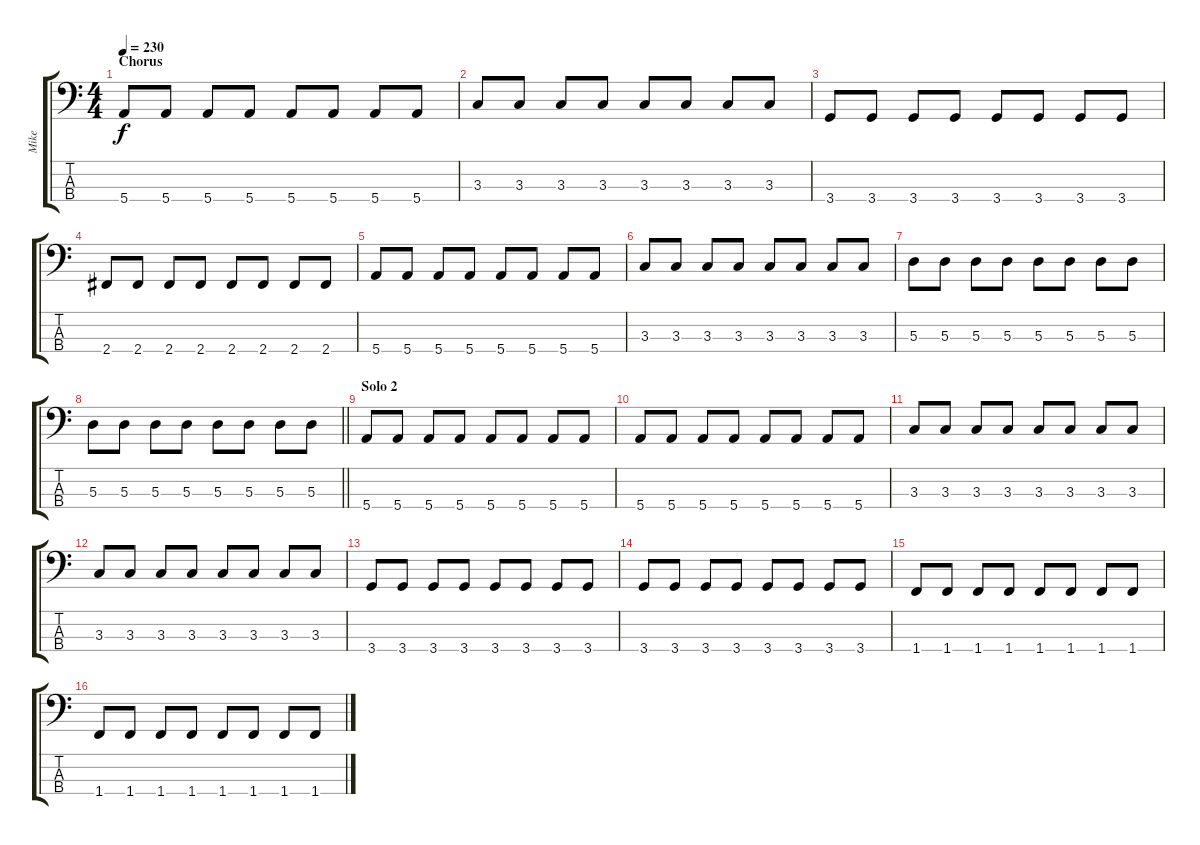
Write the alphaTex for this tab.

\track ("Mike" "Mike") {instrument electricbasspick}
\staff {score tabs}
\tuning (G2 D2 A1 E1) {hide}
\ts (4 4)
\section ("" "Chorus")
\tempo 230
\clef f4
\ks c
5.4.8{dy f} 5.4.8 5.4.8 5.4.8 5.4.8 5.4.8 5.4.8 5.4.8 |
3.3.8 3.3.8 3.3.8 3.3.8 3.3.8 3.3.8 3.3.8 3.3.8 |
3.4.8 3.4.8 3.4.8 3.4.8 3.4.8 3.4.8 3.4.8 3.4.8 |
2.4.8 2.4.8 2.4.8 2.4.8 2.4.8 2.4.8 2.4.8 2.4.8 |
5.4.8 5.4.8 5.4.8 5.4.8 5.4.8 5.4.8 5.4.8 5.4.8 |
3.3.8 3.3.8 3.3.8 3.3.8 3.3.8 3.3.8 3.3.8 3.3.8 |
5.3.8 5.3.8 5.3.8 5.3.8 5.3.8 5.3.8 5.3.8 5.3.8 |
\barLineRight lightlight
5.3.8 5.3.8 5.3.8 5.3.8 5.3.8 5.3.8 5.3.8 5.3.8 |
\section ("" "Solo 2")
5.4.8 5.4.8 5.4.8 5.4.8 5.4.8 5.4.8 5.4.8 5.4.8 |
5.4.8 5.4.8 5.4.8 5.4.8 5.4.8 5.4.8 5.4.8 5.4.8 |
3.3.8 3.3.8 3.3.8 3.3.8 3.3.8 3.3.8 3.3.8 3.3.8 |
3.3.8 3.3.8 3.3.8 3.3.8 3.3.8 3.3.8 3.3.8 3.3.8 |
3.4.8 3.4.8 3.4.8 3.4.8 3.4.8 3.4.8 3.4.8 3.4.8 |
3.4.8 3.4.8 3.4.8 3.4.8 3.4.8 3.4.8 3.4.8 3.4.8 |
1.4.8 1.4.8 1.4.8 1.4.8 1.4.8 1.4.8 1.4.8 1.4.8 |
1.4.8 1.4.8 1.4.8 1.4.8 1.4.8 1.4.8 1.4.8 1.4.8
